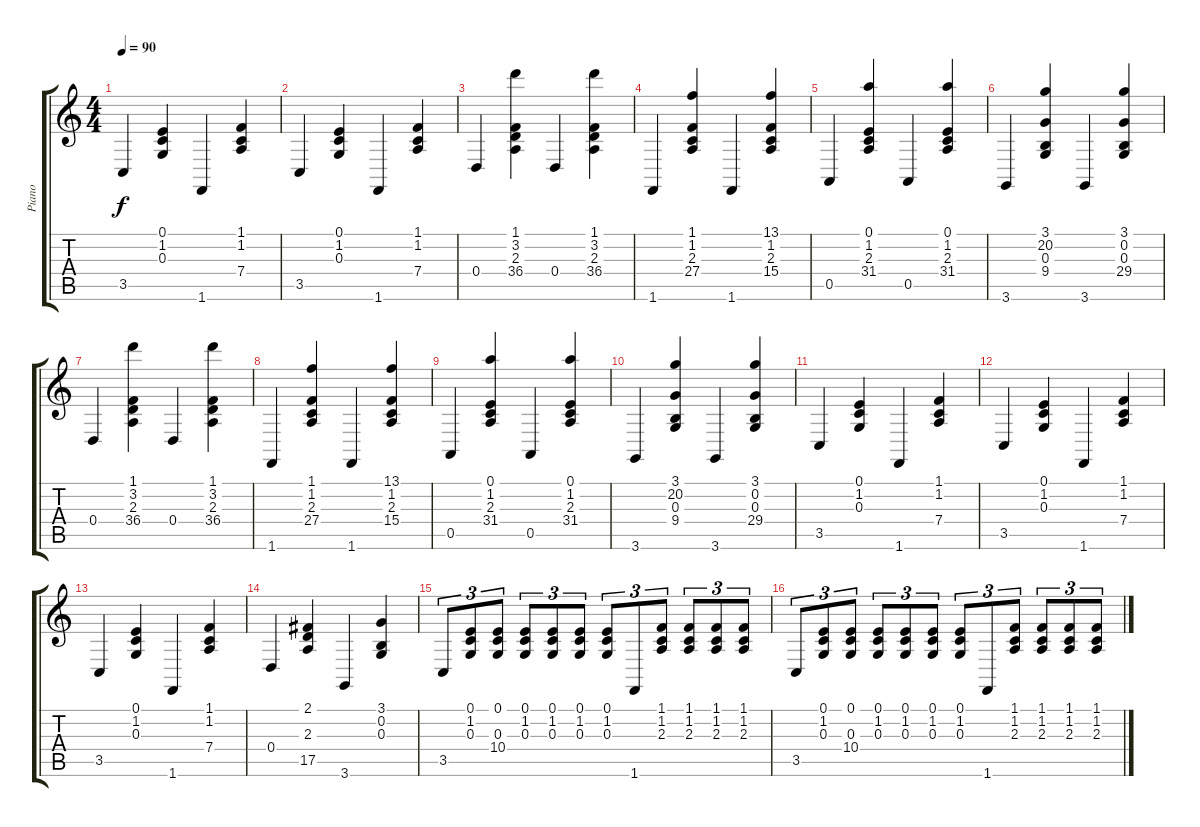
\track ("Piano" "Piano") {instrument acousticgrandpiano}
\staff {score tabs}
\tuning (E4 B3 G3 D3 A2 E2) {hide}
\ts (4 4)
\tempo 90
\clef g2
\ks c
3.5.4{dy f} (0.1 1.2 0.3).4 1.6.4 (1.1 1.2 7.4).4 |
3.5.4 (0.1 1.2 0.3).4 1.6.4 (1.1 1.2 7.4).4 |
0.4.4 (1.1 3.2 2.3 36.4).4 0.4.4 (1.1 3.2 2.3 36.4).4 |
1.6.4 (1.1 1.2 2.3 27.4).4 1.6.4 (13.1 1.2 2.3 15.4).4 |
0.5.4 (0.1 1.2 2.3 31.4).4 0.5.4 (0.1 1.2 2.3 31.4).4 |
3.6.4 (3.1 20.2 0.3 9.4).4 3.6.4 (3.1 0.2 0.3 29.4).4 |
0.4.4 (1.1 3.2 2.3 36.4).4 0.4.4 (1.1 3.2 2.3 36.4).4 |
1.6.4 (1.1 1.2 2.3 27.4).4 1.6.4 (13.1 1.2 2.3 15.4).4 |
0.5.4 (0.1 1.2 2.3 31.4).4 0.5.4 (0.1 1.2 2.3 31.4).4 |
3.6.4 (3.1 20.2 0.3 9.4).4 3.6.4 (3.1 0.2 0.3 29.4).4 |
3.5.4 (0.1 1.2 0.3).4 1.6.4 (1.1 1.2 7.4).4 |
3.5.4 (0.1 1.2 0.3).4 1.6.4 (1.1 1.2 7.4).4 |
3.5.4 (0.1 1.2 0.3).4 1.6.4 (1.1 1.2 7.4).4 |
0.4.4 (2.1 2.3 17.5).4 3.6.4 (3.1 0.2 0.3).4 |
3.5.8{tu (3 2)} (0.1 1.2 0.3).8{tu (3 2)} (0.1 0.3 10.4).8{tu (3 2)} (0.1 1.2 0.3).8{tu (3 2)} (0.1 1.2 0.3).8{tu (3 2)} (0.1 1.2 0.3).8{tu (3 2)} (0.1 1.2 0.3).8{tu (3 2)} 1.6.8{tu (3 2)} (1.1 1.2 2.3).8{tu (3 2)} (1.1 1.2 2.3).8{tu (3 2)} (1.1 1.2 2.3).8{tu (3 2)} (1.1 1.2 2.3).8{tu (3 2)} |
3.5.8{tu (3 2)} (0.1 1.2 0.3).8{tu (3 2)} (0.1 0.3 10.4).8{tu (3 2)} (0.1 1.2 0.3).8{tu (3 2)} (0.1 1.2 0.3).8{tu (3 2)} (0.1 1.2 0.3).8{tu (3 2)} (0.1 1.2 0.3).8{tu (3 2)} 1.6.8{tu (3 2)} (1.1 1.2 2.3).8{tu (3 2)} (1.1 1.2 2.3).8{tu (3 2)} (1.1 1.2 2.3).8{tu (3 2)} (1.1 1.2 2.3).8{tu (3 2)}
